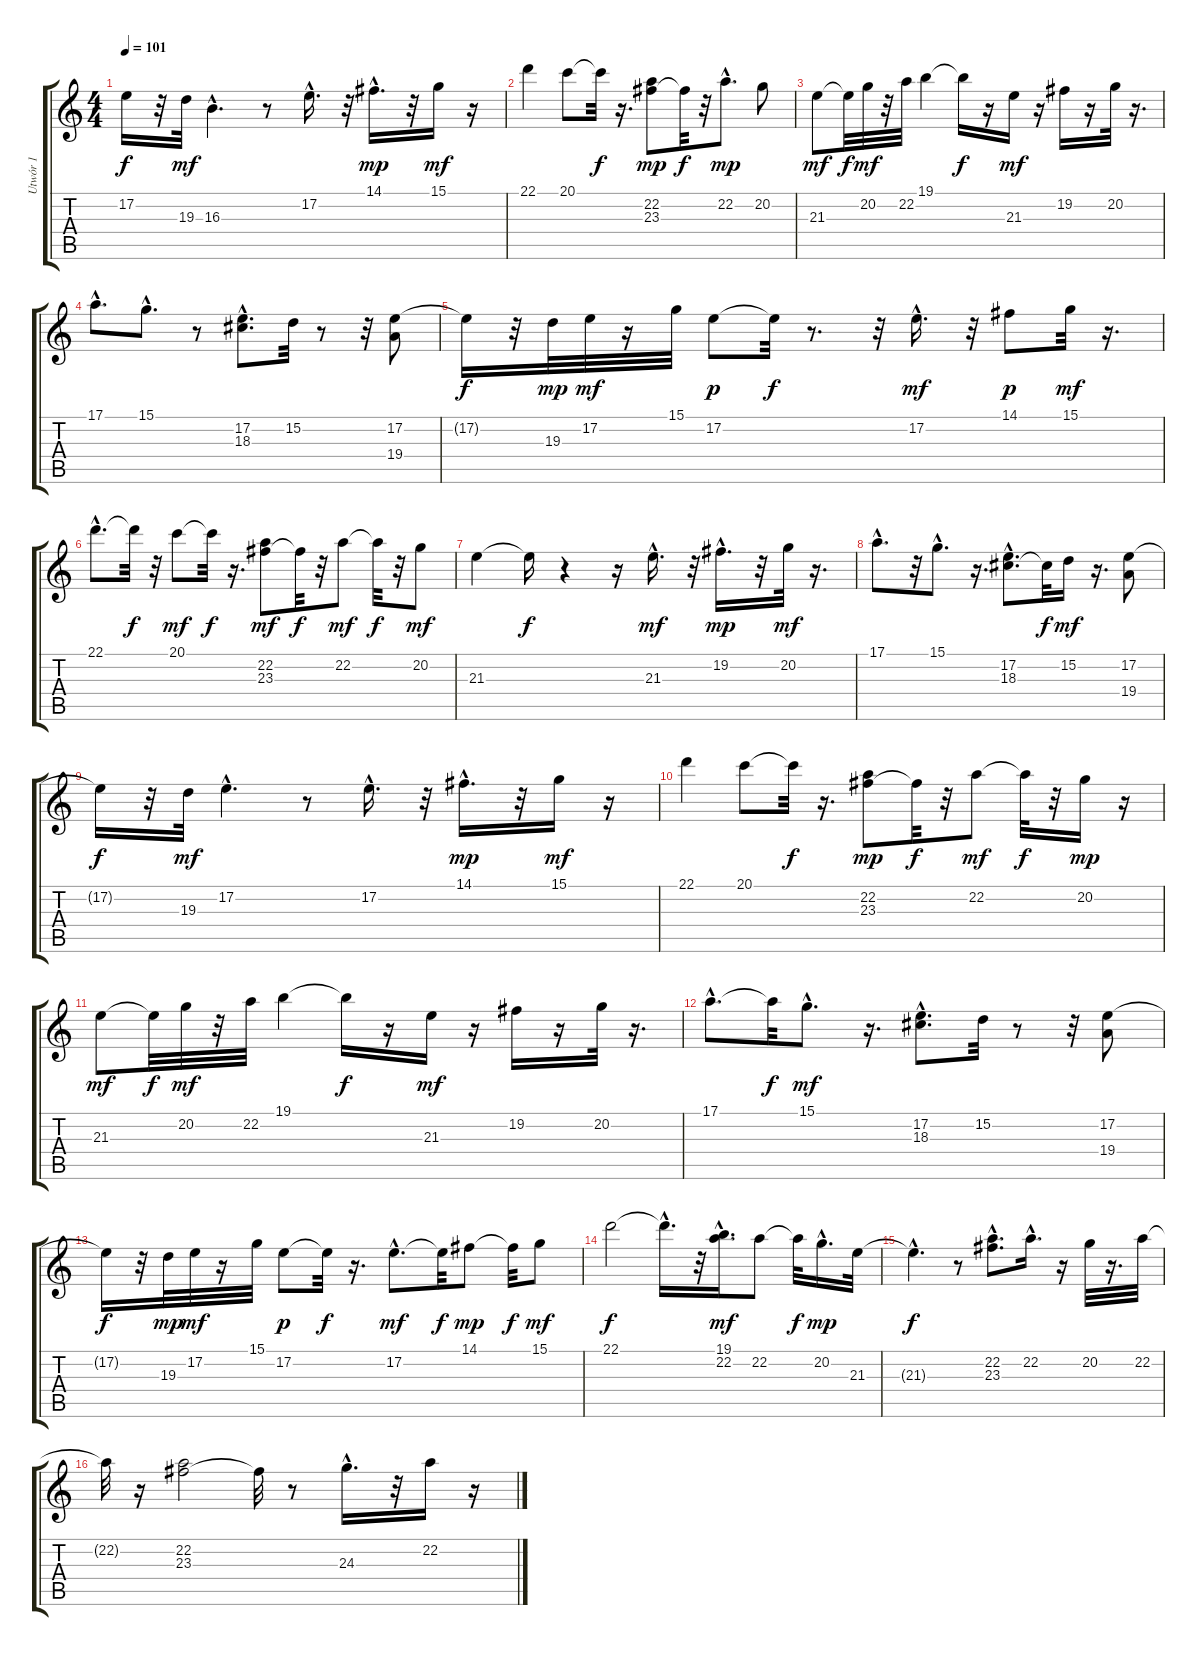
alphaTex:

\track ("Utwór 1" "Utwór 1") {instrument lead3calliope}
\staff {score tabs}
\tuning (E4 B3 G3 D3 A2 E2) {hide}
\ts (4 4)
\tempo 101
\clef g2
\ks c
17.2{t}.16{dy f} r.32 19.3.32{dy mf} 16.3{hac}.4{d} r.8 17.2{hac}.16{d} r.32 14.1{hac}.16{d dy mp} r.32 15.1.16{dy mf} r.16 |
22.1.4 20.1.8 20.1{t}.32{dy f} r.16{d} (22.2 23.3).8{dy mp} 23.3{t}.32{dy f} r.32 22.2{hac}.8{d dy mp} 20.2.8 |
21.3.8{dy mf} 21.3{t}.32{dy f} 20.2.32{dy mf} r.32 22.2.32 19.1.4 19.1{t}.16{dy f} r.16 21.3.16{dy mf} r.16 19.2.16 r.16 20.2.32 r.16{d} |
17.1{hac}.8{d} 15.1{hac}.8{d} r.8 (17.2 18.3{hac}).8{d} 15.2.32 r.8 r.32 (17.2 19.4).8 |
17.2{t}.16{dy f} r.32 19.3.32{dy mp} 17.2.32{dy mf} r.16 15.1.32 17.2.8{dy p} 17.2{t}.32{dy f} r.8{d} r.32 17.2{hac}.16{d dy mf} r.32 14.1.8{dy p} 15.1.32{dy mf} r.16{d} |
22.1{hac}.8{d} 22.1{t}.32{dy f} r.32 20.1.8{dy mf} 20.1{t}.32{dy f} r.16{d} (22.2 23.3).8{dy mf} 23.3{t}.32{dy f} r.32 22.2.8{dy mf} 22.2{t}.32{dy f} r.32 20.2.8{dy mf} |
21.3.4 21.3{t}.16{dy f} r.4 r.16 21.3{hac}.16{d dy mf} r.32 19.2{hac}.16{d dy mp} r.32 20.2.32{dy mf} r.16{d} |
17.1{hac}.8{d} r.32 15.1{hac}.8{d} r.16{d} (17.2 18.3{hac}).8{d} 18.3{t}.32{dy f} 15.2.16{dy mf} r.16{d} (17.2 19.4).8 |
17.2{t}.16{dy f} r.32 19.3.32{dy mf} 17.2{hac}.4{d} r.8 17.2{hac}.16{d} r.32 14.1{hac}.16{d dy mp} r.32 15.1.16{dy mf} r.16 |
22.1.4 20.1.8 20.1{t}.32{dy f} r.16{d} (22.2 23.3).8{dy mp} 23.3{t}.32{dy f} r.32 22.2.8{dy mf} 22.2{t}.32{dy f} r.32 20.2.16{dy mp} r.16 |
21.3.8{dy mf} 21.3{t}.32{dy f} 20.2.32{dy mf} r.32 22.2.32 19.1.4 19.1{t}.16{dy f} r.16 21.3.16{dy mf} r.16 19.2.16 r.16 20.2.32 r.16{d} |
17.1{hac}.8{d} 17.1{t}.32{dy f} 15.1{hac}.8{d dy mf} r.16{d} (17.2 18.3{hac}).8{d} 15.2.32 r.8 r.32 (17.2 19.4).8 |
17.2{t}.16{dy f} r.32 19.3.32{dy mp} 17.2.32{dy mf} r.16 15.1.32 17.2.8{dy p} 17.2{t}.32{dy f} r.16{d} 17.2{hac}.8{d dy mf} 17.2{t}.32{dy f} 14.1.8{dy mp} 14.1{t}.32{dy f} 15.1.8{dy mf} |
22.1.2{dy f} 22.1{hac t}.16{d} r.32 (19.1{hac} 22.2).16{d dy mf} 22.2.8 22.2{t}.32{dy f} 20.2{hac}.16{d dy mp} 21.3.32 |
21.3{hac t}.4{d dy f} r.8 (22.2 23.3{hac}).8{d} 22.2{hac}.16{d} r.16 20.2.32 r.16{d} 22.2.32 |
22.2{t}.32 r.16 (22.2 23.3).2 23.3{t}.32 r.8 24.3{hac}.16{d} r.32 22.2.16 r.16
